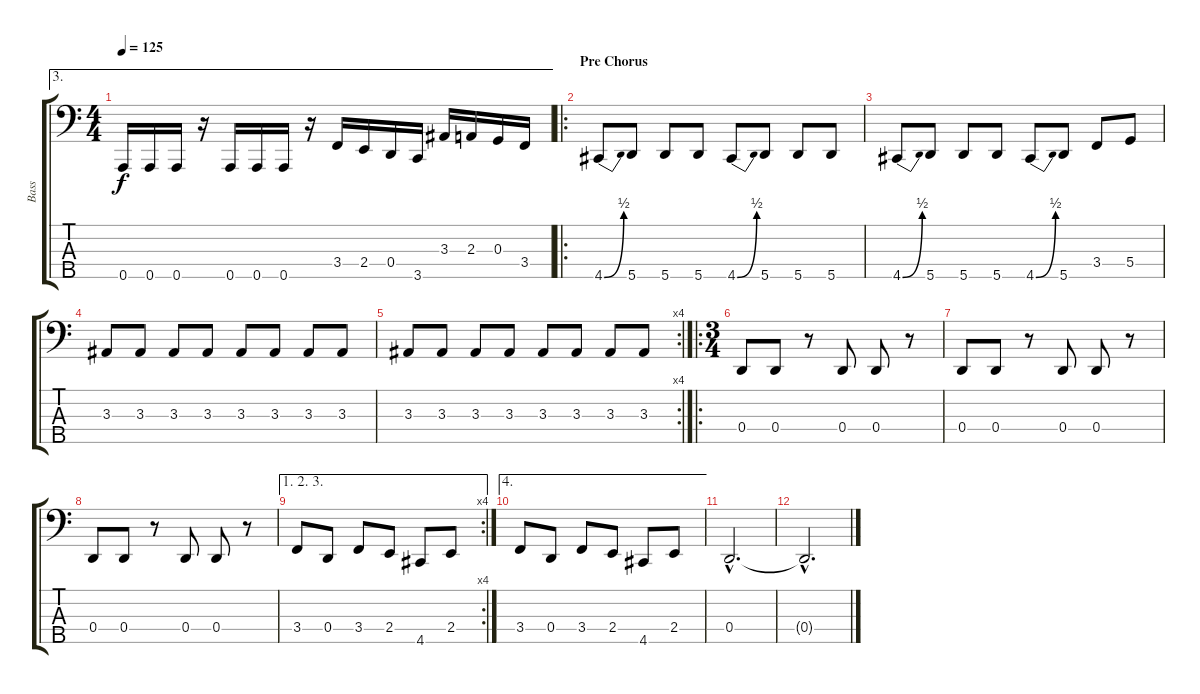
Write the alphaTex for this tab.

\track ("Bass" "Bass") {instrument electricbassfinger}
\staff {score tabs}
\tuning (F2 C2 G1 D1 A0) {hide}
\ae 3
\ts (4 4)
\tempo 125
\clef f4
\ks c
0.5.16{dy f} 0.5.16 0.5.16 r.16 0.5.16 0.5.16 0.5.16 r.16 3.4.16 2.4.16 0.4.16 3.5.16 3.3.16 2.3.16 0.3.16 3.4.16 |
\ro
\section ("" "Pre Chorus")
4.5{be (bend 0 0 60 2)}.8 5.5.8 5.5.8 5.5.8 4.5{be (bend 0 0 60 2)}.8 5.5.8 5.5.8 5.5.8 |
4.5{be (bend 0 0 60 2)}.8 5.5.8 5.5.8 5.5.8 4.5{be (bend 0 0 60 2)}.8 5.5.8 3.4.8 5.4.8 |
3.3.8 3.3.8 3.3.8 3.3.8 3.3.8 3.3.8 3.3.8 3.3.8 |
\rc 4
3.3.8 3.3.8 3.3.8 3.3.8 3.3.8 3.3.8 3.3.8 3.3.8 |
\ro
\ts (3 4)
0.4.8 0.4.8 r.8 0.4.8 0.4.8 r.8 |
0.4.8 0.4.8 r.8 0.4.8 0.4.8 r.8 |
0.4.8 0.4.8 r.8 0.4.8 0.4.8 r.8 |
\ae (1 2 3)
\rc 4
3.4.8 0.4.8 3.4.8 2.4.8 4.5.8 2.4.8 |
\ae 4
3.4.8 0.4.8 3.4.8 2.4.8 4.5.8 2.4.8 |
0.4{hac}.2{d} |
0.4{hac t}.2{d}
